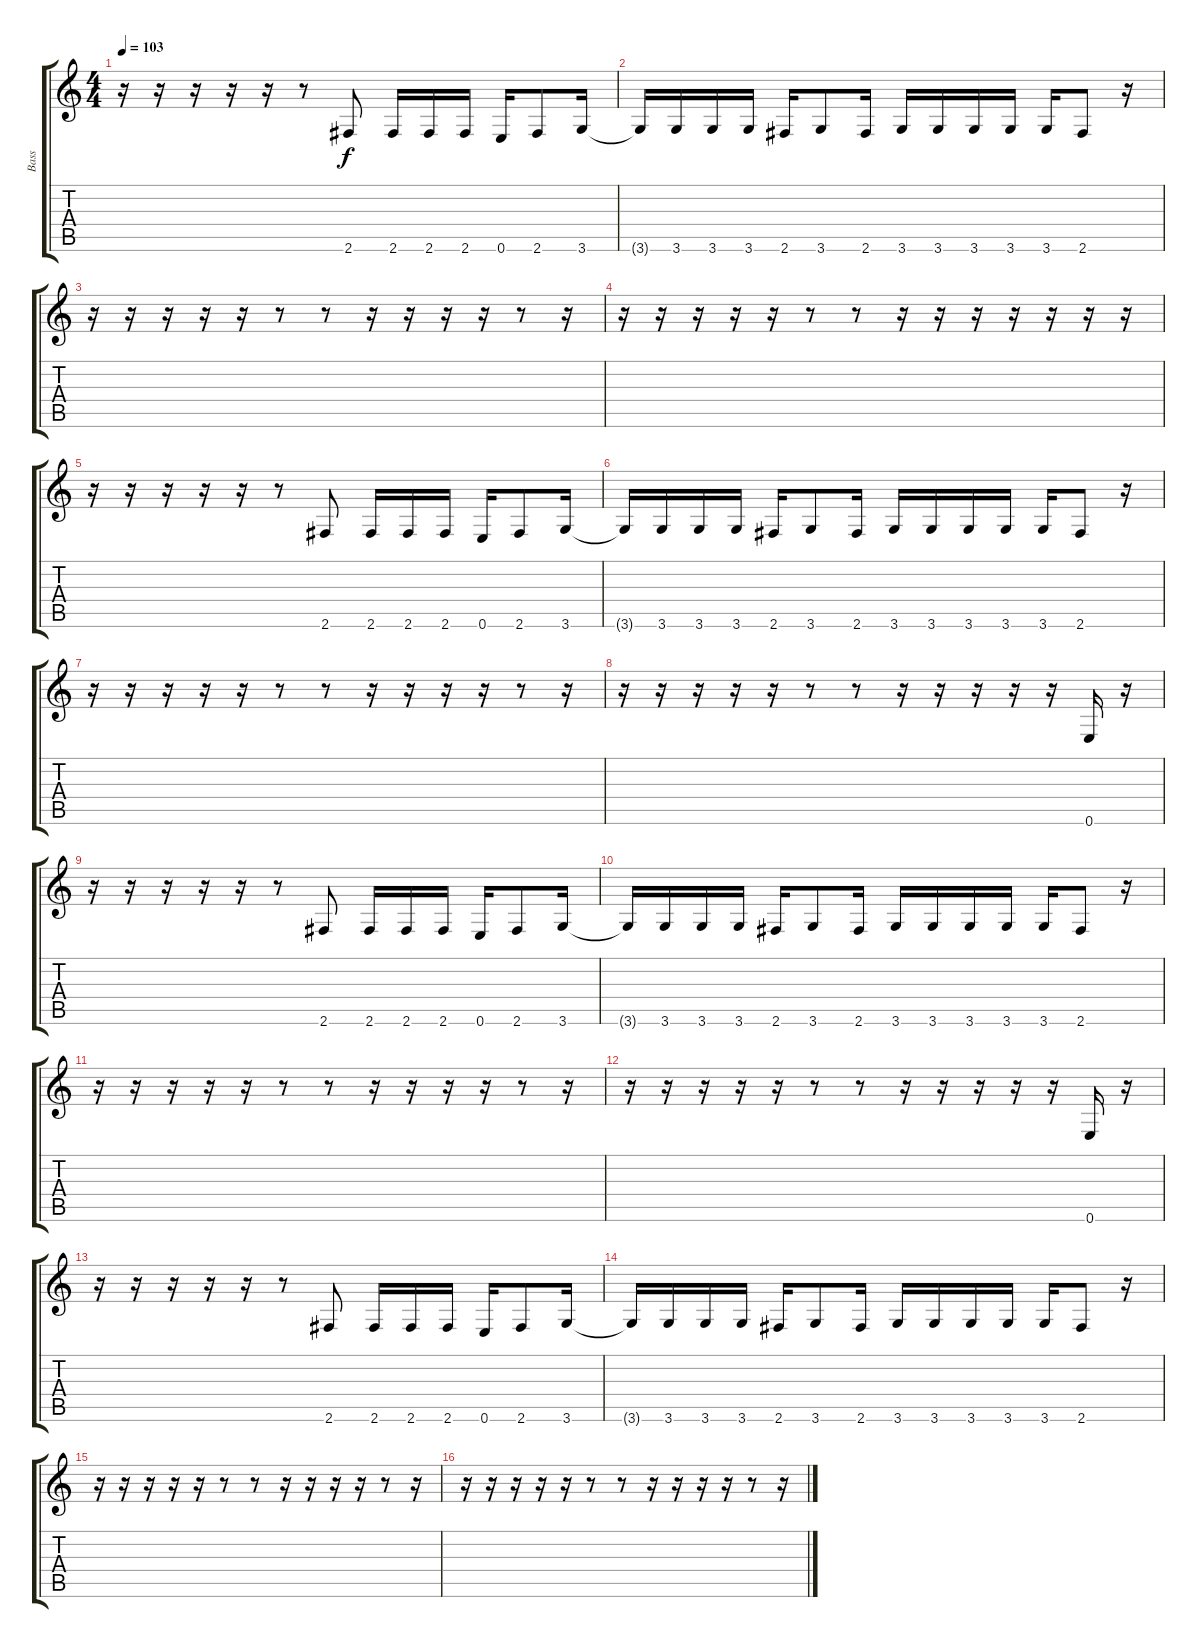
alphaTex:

\track ("Bass" "Bass") {instrument slapbass1}
\staff {score tabs}
\tuning (E4 B3 G3 D3 A2 E2) {hide}
\ts (4 4)
\tempo 103
\clef g2
\ks c
r.16{dy f} r.16 r.16 r.16 r.16 r.8 2.6.8 2.6.16 2.6.16 2.6.16 0.6.16 2.6.8 3.6.16 |
3.6{t}.16 3.6.16 3.6.16 3.6.16 2.6.16 3.6.8 2.6.16 3.6.16 3.6.16 3.6.16 3.6.16 3.6.16 2.6.8 r.16 |
r.16 r.16 r.16 r.16 r.16 r.8 r.8 r.16 r.16 r.16 r.16 r.8 r.16 |
r.16 r.16 r.16 r.16 r.16 r.8 r.8 r.16 r.16 r.16 r.16 r.16 r.16 r.16 |
r.16 r.16 r.16 r.16 r.16 r.8 2.6.8 2.6.16 2.6.16 2.6.16 0.6.16 2.6.8 3.6.16 |
3.6{t}.16 3.6.16 3.6.16 3.6.16 2.6.16 3.6.8 2.6.16 3.6.16 3.6.16 3.6.16 3.6.16 3.6.16 2.6.8 r.16 |
r.16 r.16 r.16 r.16 r.16 r.8 r.8 r.16 r.16 r.16 r.16 r.8 r.16 |
r.16 r.16 r.16 r.16 r.16 r.8 r.8 r.16 r.16 r.16 r.16 r.16 0.6.16 r.16 |
r.16 r.16 r.16 r.16 r.16 r.8 2.6.8 2.6.16 2.6.16 2.6.16 0.6.16 2.6.8 3.6.16 |
3.6{t}.16 3.6.16 3.6.16 3.6.16 2.6.16 3.6.8 2.6.16 3.6.16 3.6.16 3.6.16 3.6.16 3.6.16 2.6.8 r.16 |
r.16 r.16 r.16 r.16 r.16 r.8 r.8 r.16 r.16 r.16 r.16 r.8 r.16 |
r.16 r.16 r.16 r.16 r.16 r.8 r.8 r.16 r.16 r.16 r.16 r.16 0.6.16 r.16 |
r.16 r.16 r.16 r.16 r.16 r.8 2.6.8 2.6.16 2.6.16 2.6.16 0.6.16 2.6.8 3.6.16 |
3.6{t}.16 3.6.16 3.6.16 3.6.16 2.6.16 3.6.8 2.6.16 3.6.16 3.6.16 3.6.16 3.6.16 3.6.16 2.6.8 r.16 |
r.16 r.16 r.16 r.16 r.16 r.8 r.8 r.16 r.16 r.16 r.16 r.8 r.16 |
r.16 r.16 r.16 r.16 r.16 r.8 r.8 r.16 r.16 r.16 r.16 r.8 r.16
